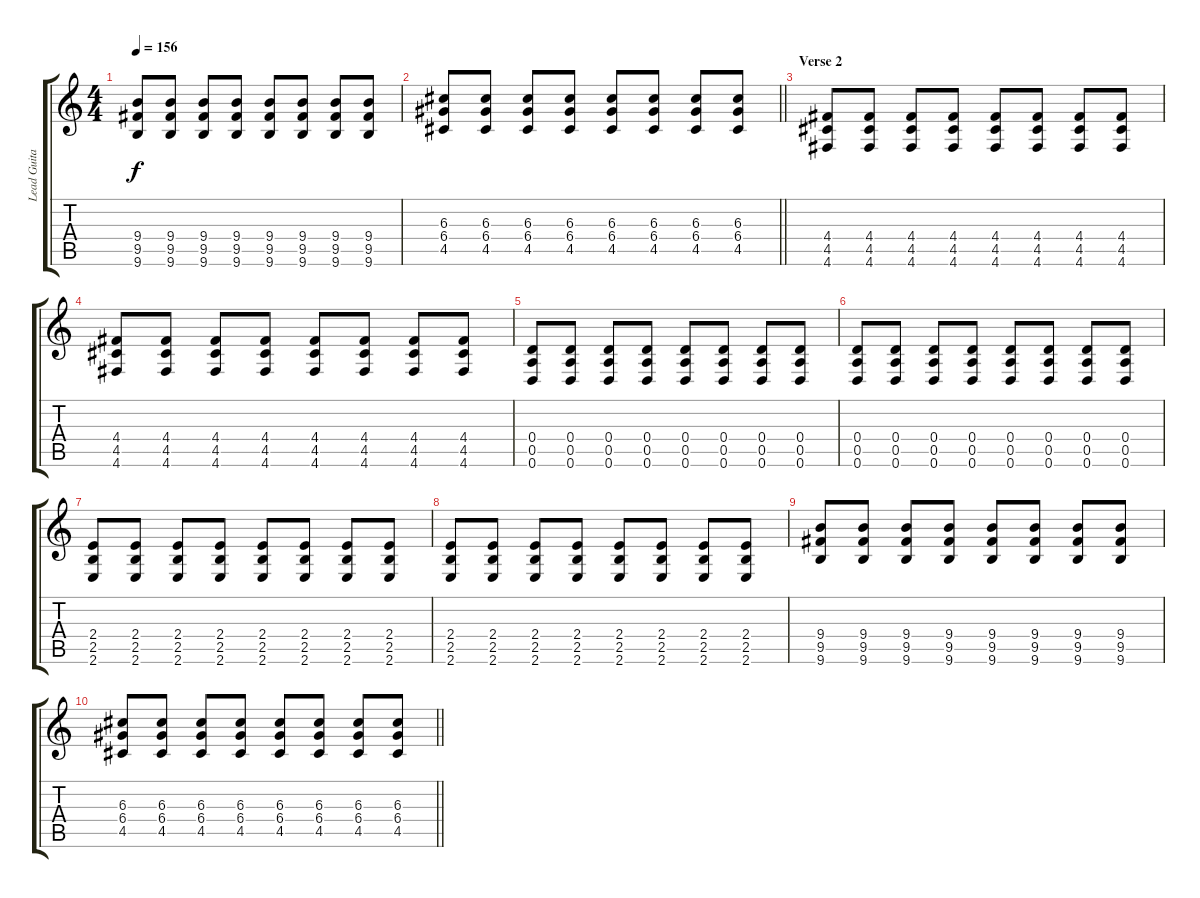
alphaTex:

\track ("Lead Guitar" "Lead Guita") {instrument distortionguitar}
\staff {score tabs}
\tuning (E4 B3 G3 D3 A2 D2) {hide}
\ts (4 4)
\tempo 156
\clef g2
\ks c
(9.4 9.5 9.6).8{dy f} (9.4 9.5 9.6).8 (9.4 9.5 9.6).8 (9.4 9.5 9.6).8 (9.4 9.5 9.6).8 (9.4 9.5 9.6).8 (9.4 9.5 9.6).8 (9.4 9.5 9.6).8 |
\barLineRight lightlight
(6.3 6.4 4.5).8 (6.3 6.4 4.5).8 (6.3 6.4 4.5).8 (6.3 6.4 4.5).8 (6.3 6.4 4.5).8 (6.3 6.4 4.5).8 (6.3 6.4 4.5).8 (6.3 6.4 4.5).8 |
\section ("" "Verse 2")
(4.4 4.5 4.6).8 (4.4 4.5 4.6).8 (4.4 4.5 4.6).8 (4.4 4.5 4.6).8 (4.4 4.5 4.6).8 (4.4 4.5 4.6).8 (4.4 4.5 4.6).8 (4.4 4.5 4.6).8 |
(4.4 4.5 4.6).8 (4.4 4.5 4.6).8 (4.4 4.5 4.6).8 (4.4 4.5 4.6).8 (4.4 4.5 4.6).8 (4.4 4.5 4.6).8 (4.4 4.5 4.6).8 (4.4 4.5 4.6).8 |
(0.4 0.5 0.6).8 (0.4 0.5 0.6).8 (0.4 0.5 0.6).8 (0.4 0.5 0.6).8 (0.4 0.5 0.6).8 (0.4 0.5 0.6).8 (0.4 0.5 0.6).8 (0.4 0.5 0.6).8 |
(0.4 0.5 0.6).8 (0.4 0.5 0.6).8 (0.4 0.5 0.6).8 (0.4 0.5 0.6).8 (0.4 0.5 0.6).8 (0.4 0.5 0.6).8 (0.4 0.5 0.6).8 (0.4 0.5 0.6).8 |
(2.4 2.5 2.6).8 (2.4 2.5 2.6).8 (2.4 2.5 2.6).8 (2.4 2.5 2.6).8 (2.4 2.5 2.6).8 (2.4 2.5 2.6).8 (2.4 2.5 2.6).8 (2.4 2.5 2.6).8 |
(2.4 2.5 2.6).8 (2.4 2.5 2.6).8 (2.4 2.5 2.6).8 (2.4 2.5 2.6).8 (2.4 2.5 2.6).8 (2.4 2.5 2.6).8 (2.4 2.5 2.6).8 (2.4 2.5 2.6).8 |
(9.4 9.5 9.6).8 (9.4 9.5 9.6).8 (9.4 9.5 9.6).8 (9.4 9.5 9.6).8 (9.4 9.5 9.6).8 (9.4 9.5 9.6).8 (9.4 9.5 9.6).8 (9.4 9.5 9.6).8 |
\barLineRight lightlight
(6.3 6.4 4.5).8 (6.3 6.4 4.5).8 (6.3 6.4 4.5).8 (6.3 6.4 4.5).8 (6.3 6.4 4.5).8 (6.3 6.4 4.5).8 (6.3 6.4 4.5).8 (6.3 6.4 4.5).8
